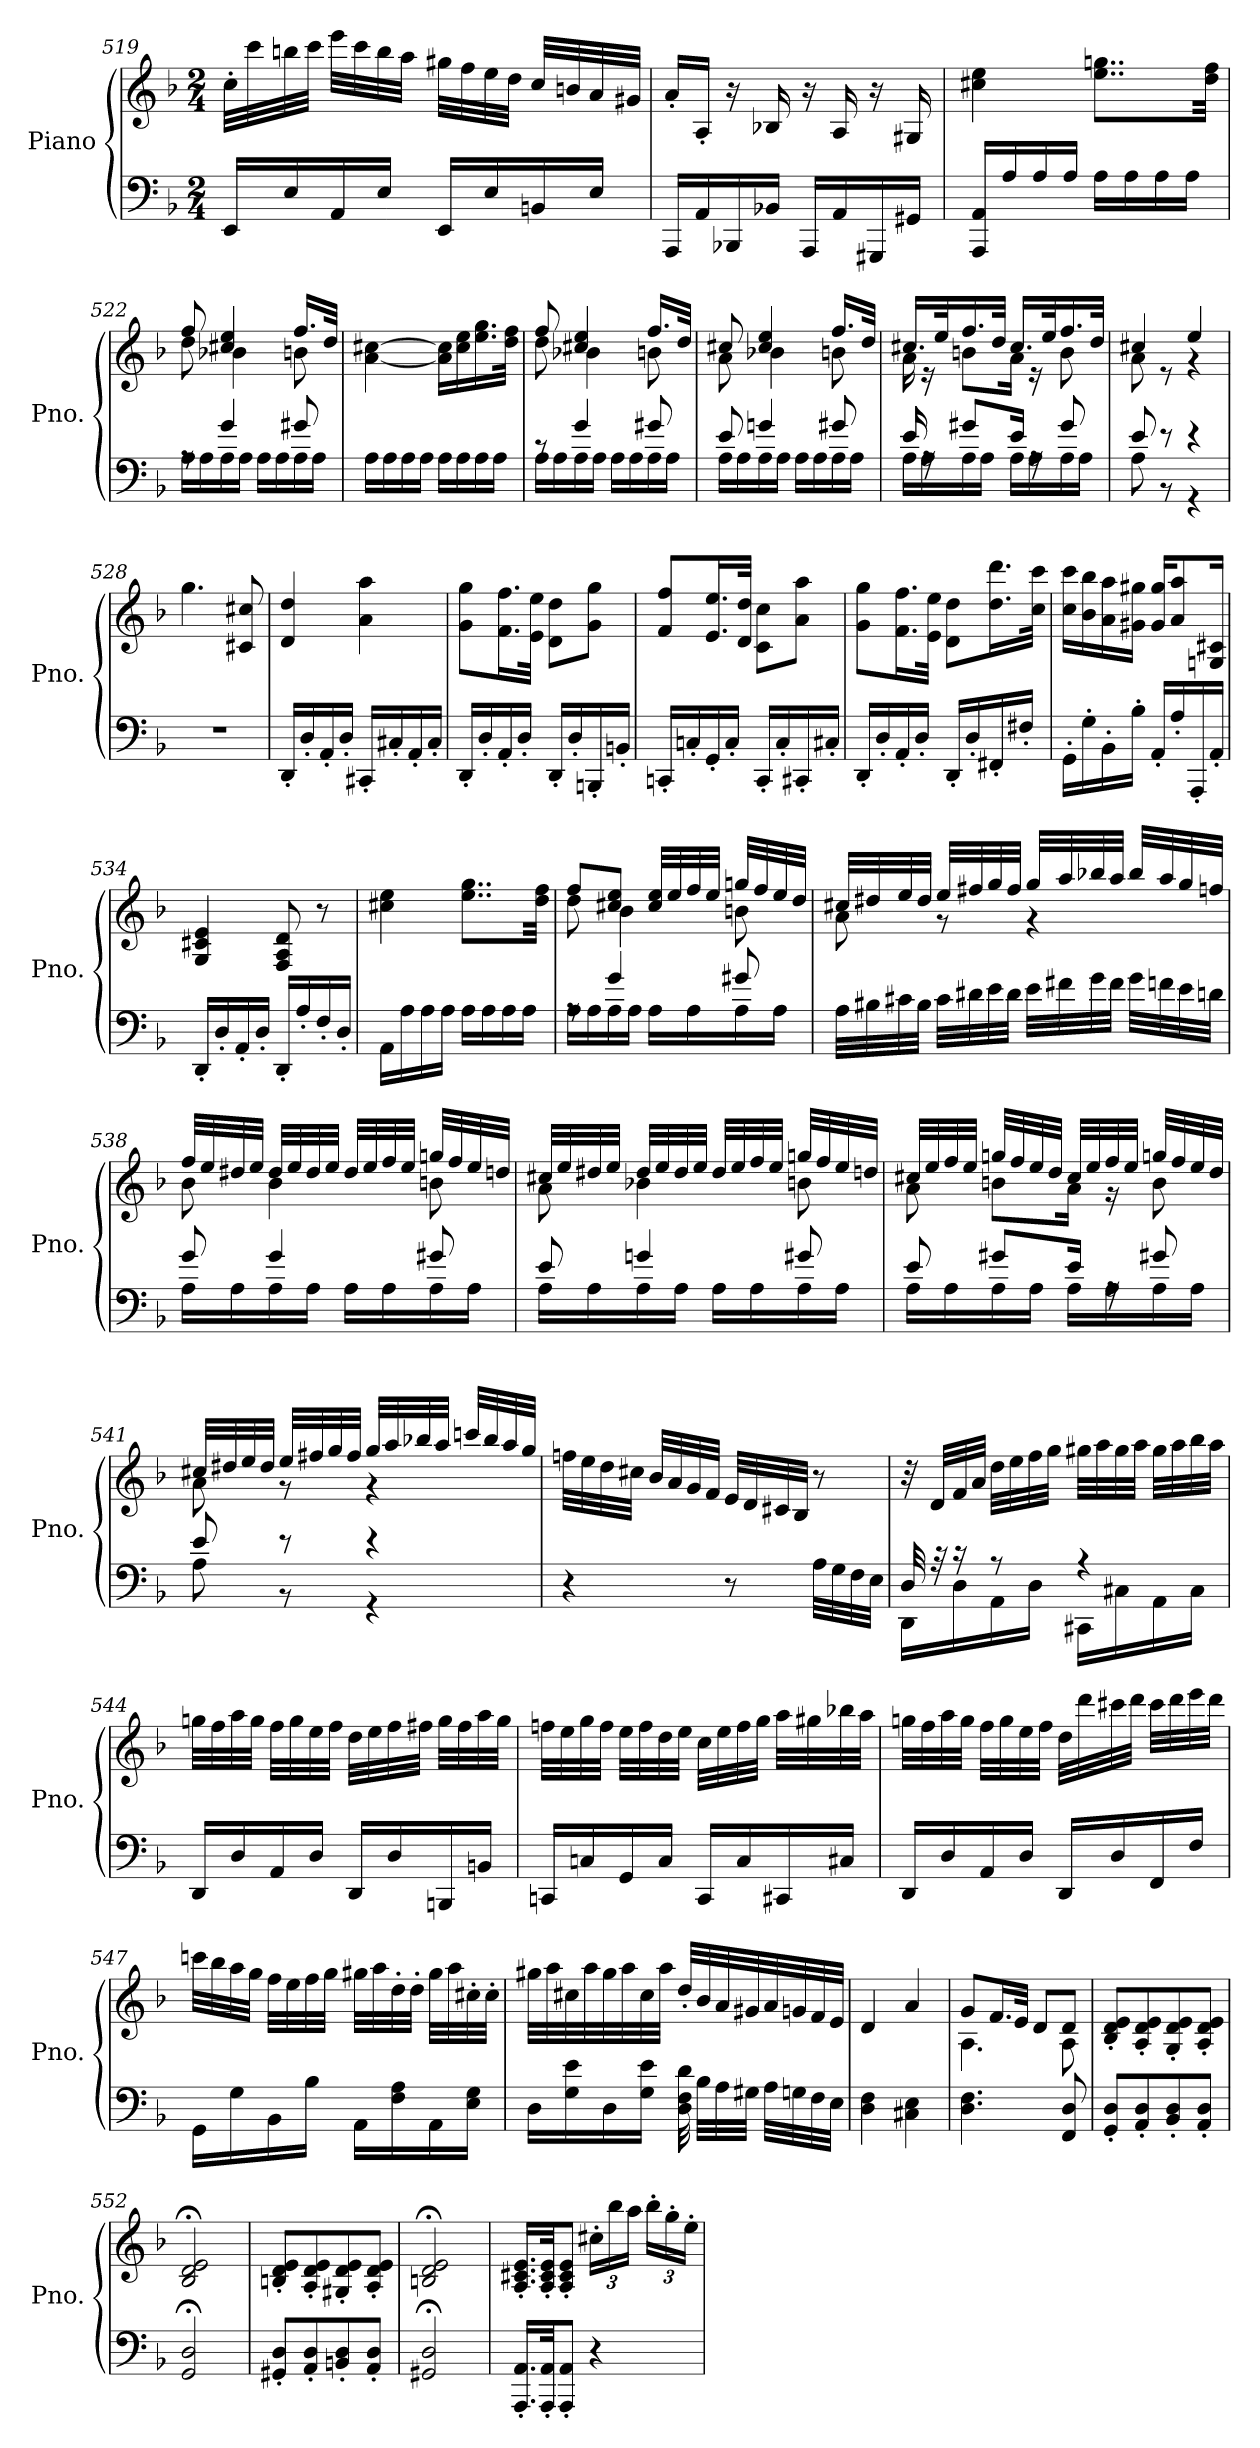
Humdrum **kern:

**kern	**kern
*part1	*part1
*staff2	*staff1
*I"Piano	*
*I'Pno.	*
*clefF4	*clefG2
*k[b-]	*k[b-]
*M2/4	*M2/4
=519	=519
16EE/LL	32cc'\LLL
.	32ccc\
16E/	32bbn\
.	32ccc\JJJ
16AA/	32eee\LLL
.	32ccc\
16E/JJ	32bb\
.	32aa\JJJ
16EE/LL	32gg#X\LLL
.	32ff\
16E/	32ee\
.	32dd\JJJ
16BBn/	32cc/LLL
.	32bn/
16E/JJ	32a/
.	32g#X/JJJ
!!LO:LB:g=z
=520	=520
16AAA/LL	16a'/LL
16AA/	16A'/JJ
16BBB-X/	16r
16BB-X/JJ	16B-X/
16AAA/LL	16r
16AA/	16A/
16GGG#X/	16r
16GG#X/JJ	16G#X/
=521	=521
16AAA/ 16AA/LL	4cc#X\ 4ee\
16A/	.
16A/	.
16A/JJ	.
16A\LL	8..ee\ 8..ggn\L
16A\	.
16A\	.
16A\JJ	.
.	32dd\ 32ff\Jkk
=522	=522
*^	*^
8rA	16A\LL	8ff/	8dd\
.	16A\	.	.
4g/	16A\	4cc#X/ 4ee/	4b-X\
.	16A\JJ	.	.
.	16A\LL	.	.
.	16A\	.	.
8g#X/	16A\	16.ff/LL	8bn\
.	16A\JJ	.	.
.	.	32dd/JJk	.
*v	*v	*	*
*	*v	*v
=523	=523
16A\LL	[4a\ [4cc#X\
16A\	.
16A\	.
16A\JJ	.
16A\LL	16a\] 16cc#\]LL
16A\	16cc#\ 16ee\
16A\	16.ee\ 16.gg\
16A\JJ	.
.	32dd\ 32ff\JJk
!!LO:LB:g=z
=524	=524
*^	*^
8rc	16A\LL	8ff/	8dd\
.	16A\	.	.
4g/	16A\	4cc#X/ 4ee/	4b-X\
.	16A\JJ	.	.
.	16A\LL	.	.
.	16A\	.	.
8g#X/	16A\	16.ff/LL	8bn\
.	16A\JJ	.	.
.	.	32dd/JJk	.
=525	=525	=525	=525
8e/	16A\LL	8cc#X/	8a\
.	16A\	.	.
4gn/	16A\	4cc#/ 4ee/	4b-X\
.	16A\JJ	.	.
.	16A\LL	.	.
.	16A\	.	.
8g#X/	16A\	16.ff/LL	8bn\
.	16A\JJ	.	.
.	.	32dd/JJk	.
=526	=526	=526	=526
16e/	16A\LL	16.cc#X/LL	16a\
16rA	16A\	.	16r
.	.	32ee/K	.
8g#X/L	16A\	16.ff/	8bn\L
.	16A\JJ	.	.
.	.	32dd/JJk	.
16e/Jk	16A\LL	16.cc#/LL	16a\Jk
16rA	16A\	.	16r
.	.	32ee/K	.
8g#/	16A\	16.ff/	8b\
.	16A\JJ	.	.
.	.	32dd/JJk	.
=527	=527	=527	=527
8e/	8A\	4cc#X/	8a\
8r	8r	.	8r
4r	4r	4ee/	4r
*v	*v	*	*
*	*v	*v
!!LO:LB:g=z
=528	=528
2r	4.gg\
.	8c#X/ 8cc#X/
=529	=529
16DD'/LL	4d/ 4dd/
16D'/	.
16AA'/	.
16D'/JJ	.
16CC#X'/LL	4a\ 4aa\
16C#X'/	.
16AA'/	.
16C#'/JJ	.
=530	=530
16DD'/LL	8g\ 8gg\L
16D'/	.
16AA'/	16.f\ 16.ff\L
16D'/JJ	.
.	32e\ 32ee\JJk
16DD'/LL	8d\ 8dd\L
16D'/	.
16BBBn'/	8g\ 8gg\J
16BBn'/JJ	.
=531	=531
16CCn'/LL	8f/ 8ff/L
16Cn'/	.
16GG'/	16.e/ 16.ee/L
16C'/JJ	.
.	32d/ 32dd/JJk
16CC'/LL	8c\ 8cc\L
16C'/	.
16CC#X'/	8a\ 8aa\J
16C#X'/JJ	.
!!LO:LB:g=z
=532	=532
16DD'/LL	8g\ 8gg\L
16D'/	.
16AA'/	16.f\ 16.ff\L
16D'/JJ	.
.	32e\ 32ee\JJk
16DD'/LL	8d\ 8dd\L
16D'/	.
16FF#X'/	16.dd\ 16.ddd\L
16F#X'/JJ	.
.	32cc\ 32ccc\JJk
=533	=533
16GG'\LL	16cc\ 16ccc\LL
16G'\	16b-\ 16bb-\
16BB-'\	16a\ 16aa\
16B-'\JJ	16g#X\ 16gg#X\JJ
16AA'/LL	16g#/ 16gg#/KL
16A'/	8a/ 8aa/
16AAA'/	.
16AA'/JJ	16Gn/ 16c#X/Jk
=534	=534
16DD'/LL	4G/ 4c#X/ 4e/
16D'/	.
16AA'/	.
16D'/JJ	.
16DD'/LL	8F/ 8A/ 8d/
16A'/	.
16F'/	8r
16D'/JJ	.
=535	=535
16AA\LL	4cc#X\ 4ee\
16A\	.
16A\	.
16A\JJ	.
16A\LL	8..ee\ 8..gg\L
16A\	.
16A\	.
16A\JJ	.
.	32dd\ 32ff\Jkk
!!LO:LB:g=z
=536	=536
*^	*^
8rA	16A\LL	8ff/L	8dd\
.	16A\	.	.
4g/	16A\	8cc#X/ 8ee/J	4b-\
.	16A\JJ	.	.
.	16A\LL	32cc#/ 32ee/LLL	.
.	.	32ee/	.
.	16A\	32ff/	.
.	.	32ee/JJJ	.
8g#X/	16A\	32ggn/LLL	8bn\
.	.	32ff/	.
.	16A\JJ	32ee/	.
.	.	32dd/JJJ	.
*v	*v	*	*
=537	=537	=537
32A\LLL	32cc#X/LLL	8a\
32B#X\	32dd#X/	.
32c#X\	32ee/	.
32B#\JJJ	32dd#/JJJ	.
32c#\LLL	32ee/LLL	8r
32d#X\	32ff#X/	.
32e\	32gg/	.
32d#\JJJ	32ff#/JJJ	.
32e\LLL	32gg/LLL	4r
32f#X\	32aa/	.
32g\	32bb-X/	.
32f#\JJJ	32aa/JJJ	.
32g\LLL	32bb-/LLL	.
32fn\	32aa/	.
32e\	32gg/	.
32dn\JJJ	32ffn/JJJ	.
!!LO:PB:g=z	!!
=538	=538	=538
*^	*	*
8g/	16A\LL	32ff/LLL	8b-\
.	.	32ee/	.
.	16A\	32dd#X/	.
.	.	32ee/JJJ	.
4g/	16A\	32dd#/LLL	4b-\
.	.	32ee/	.
.	16A\JJ	32dd#/	.
.	.	32ee/JJJ	.
.	16A\LL	32dd#/LLL	.
.	.	32ee/	.
.	16A\	32ff/	.
.	.	32ee/JJJ	.
8g#X/	16A\	32ggn/LLL	8bn\
.	.	32ff/	.
.	16A\JJ	32ee/	.
.	.	32ddn/JJJ	.
=539	=539	=539	=539
8e/	16A\LL	32cc#X/LLL	8a\
.	.	32ee/	.
.	16A\	32dd#X/	.
.	.	32ee/JJJ	.
4gn/	16A\	32dd#/LLL	4b-X\
.	.	32ee/	.
.	16A\JJ	32dd#/	.
.	.	32ee/JJJ	.
.	16A\LL	32dd#/LLL	.
.	.	32ee/	.
.	16A\	32ff/	.
.	.	32ee/JJJ	.
8g#X/	16A\	32ggn/LLL	8bn\
.	.	32ff/	.
.	16A\JJ	32ee/	.
.	.	32ddn/JJJ	.
!!LO:LB:g=z	!!
=540	=540	=540	=540
8e/	16A\LL	32cc#X/LLL	8a\
.	.	32ee/	.
.	16A\	32ff/	.
.	.	32ee/JJJ	.
8g#X/L	16A\	32ggn/LLL	8bn\L
.	.	32ff/	.
.	16A\JJ	32ee/	.
.	.	32dd/JJJ	.
16e/Jk	16A\LL	32cc#/LLL	16a\Jk
.	.	32ee/	.
16rA	16A\	32ff/	16r
.	.	32ee/JJJ	.
8g#X/	16A\	32ggn/LLL	8b\
.	.	32ff/	.
.	16A\JJ	32ee/	.
.	.	32dd/JJJ	.
=541	=541	=541	=541
8e/	8A\	32cc#X/LLL	8a\
.	.	32dd#X/	.
.	.	32ee/	.
.	.	32dd#/JJJ	.
8r	8r	32ee/LLL	8r
.	.	32ff#X/	.
.	.	32gg/	.
.	.	32ff#/JJJ	.
4r	4r	32gg/LLL	4r
.	.	32aa/	.
.	.	32bb-X/	.
.	.	32aa/JJJ	.
.	.	32cccn/LLL	.
.	.	32bb-/	.
.	.	32aa/	.
.	.	32gg/JJJ	.
*v	*v	*	*
*	*v	*v
!!LO:LB:g=z
=542	=542
4r	32ffn\LLL
.	32ee\
.	32dd\
.	32cc#X\JJJ
.	32b-/LLL
.	32a/
.	32g/
.	32f/JJJ
8r	32e/LLL
.	32d/
.	32c#X/
.	32B-/JJJ
32A\LLL	8r
32G\	.
32F\	.
32E\JJJ	.
=543	=543
*^	*
32D/	16DD\LL	32r
32r	.	32d/LLL
16r	16D\	32f/
.	.	32a/JJJ
8r	16AA\	32dd\LLL
.	.	32ee\
.	16D\JJ	32ff\
.	.	32gg\JJJ
4r	16CC#X\LL	32gg#X\LLL
.	.	32aa\
.	16C#X\	32gg#\
.	.	32aa\JJJ
.	16AA\	32gg#\LLL
.	.	32aa\
.	16C#\JJ	32bb-\
.	.	32aa\JJJ
*v	*v	*
!!LO:LB:g=z
=544	=544
16DD/LL	32ggn\LLL
.	32ff\
16D/	32aa\
.	32gg\JJJ
16AA/	32ff\LLL
.	32gg\
16D/JJ	32ee\
.	32ff\JJJ
16DD/LL	32dd\LLL
.	32ee\
16D/	32ff\
.	32ff#X\JJJ
16BBBn/	32gg\LLL
.	32ff#\
16BBn/JJ	32aa\
.	32gg\JJJ
=545	=545
16CCn/LL	32ffn\LLL
.	32ee\
16Cn/	32gg\
.	32ff\JJJ
16GG/	32ee\LLL
.	32ff\
16C/JJ	32dd\
.	32ee\JJJ
16CC/LL	32cc\LLL
.	32ee\
16C/	32ff\
.	32gg\JJJ
16CC#X/	32aa\LLL
.	32gg#X\
16C#X/JJ	32bb-X\
.	32aa\JJJ
!!LO:LB:g=z
=546	=546
16DD/LL	32ggn\LLL
.	32ff\
16D/	32aa\
.	32gg\JJJ
16AA/	32ff\LLL
.	32gg\
16D/JJ	32ee\
.	32ff\JJJ
16DD/LL	32dd\LLL
.	32ddd\
16D/	32ccc#X\
.	32ddd\JJJ
16FF/	32ccc#\LLL
.	32ddd\
16F/JJ	32eee\
.	32ddd\JJJ
=547	=547
16GG\LL	32cccn\LLL
.	32bb-\
16G\	32aa\
.	32gg\JJJ
16BB-\	32ff\LLL
.	32ee\
16B-\JJ	32ff\
.	32gg\JJJ
16AA\LL	32gg#X\LLL
.	32aa\
16F\ 16A\	32dd'\
.	32dd'\JJJ
16AA\	32gg#\LLL
.	32aa\
16E\ 16G\JJ	32cc#X'\
.	32cc#'\JJJ
!!LO:LB:g=z
=548	=548
16D\LL	32gg#X\LLL
.	32aa\
16G\ 16e\	32cc#X\
.	32aa\
16D\	32gg#\
.	32aa\
16G\ 16e\JJ	32cc#\
.	32aa\JJJ
32D\ 32F\ 32d\	32dd'/LLL
32B-\LLL	32b-/
32A\	32a/
32G#X\JJJ	32g#X/
32A\LLL	32a/
32Gn\	32gn/
32F\	32f/
32E\JJJ	32e/JJJ
=549	=549
4D\ 4F\	4d/
4C#X\ 4E\	4a/
=550	=550
*	*^
4.D\ 4.F\	8g/L	4.A\
.	16.f/L	.
.	32e/JJk	.
.	8d/L	.
8FF/ 8D/	8d/J	8A\
*	*v	*v
=551	=551
8GG/' 8D/'L	8B-/' 8d/' 8e/'L
8AA/' 8D/'	8A/' 8d/' 8e/'
8BB-/' 8D/'	8G/' 8d/' 8e/'
8AA/' 8D/'J	8A/' 8d/' 8e/'J
=552	=552
2GG/; 2D/;	2B-/;< 2d/;< 2e/;<
!!LO:PB:g=z
=553	=553
8GG#X/' 8D/'L	8Bn/' 8d/' 8e/'L
8AA/' 8D/'	8A/' 8d/' 8e/'
8BBn/' 8D/'	8G#X/' 8d/' 8e/'
8AA/' 8D/'J	8A/' 8d/' 8e/'J
=554	=554
2GG#X/; 2D/;	2Bn/;< 2d/;< 2e/;<
=555	=555
16.AAA/' 16.AA/'LL	16.A/' 16.c#X/' 16.e/'LL
32AAA/' 32AA/'JK	32A/' 32c#/' 32e/'JK
8AAA/' 8AA/'J	8A/' 8c#/' 8e/'J
*	*Xbrackettup
4r	24cc#X'\LL
.	24bb-\
.	24aa\JJ
.	24bb-'\LL
.	24gg'\
.	24ee'\JJ
=	=
*-	*-
